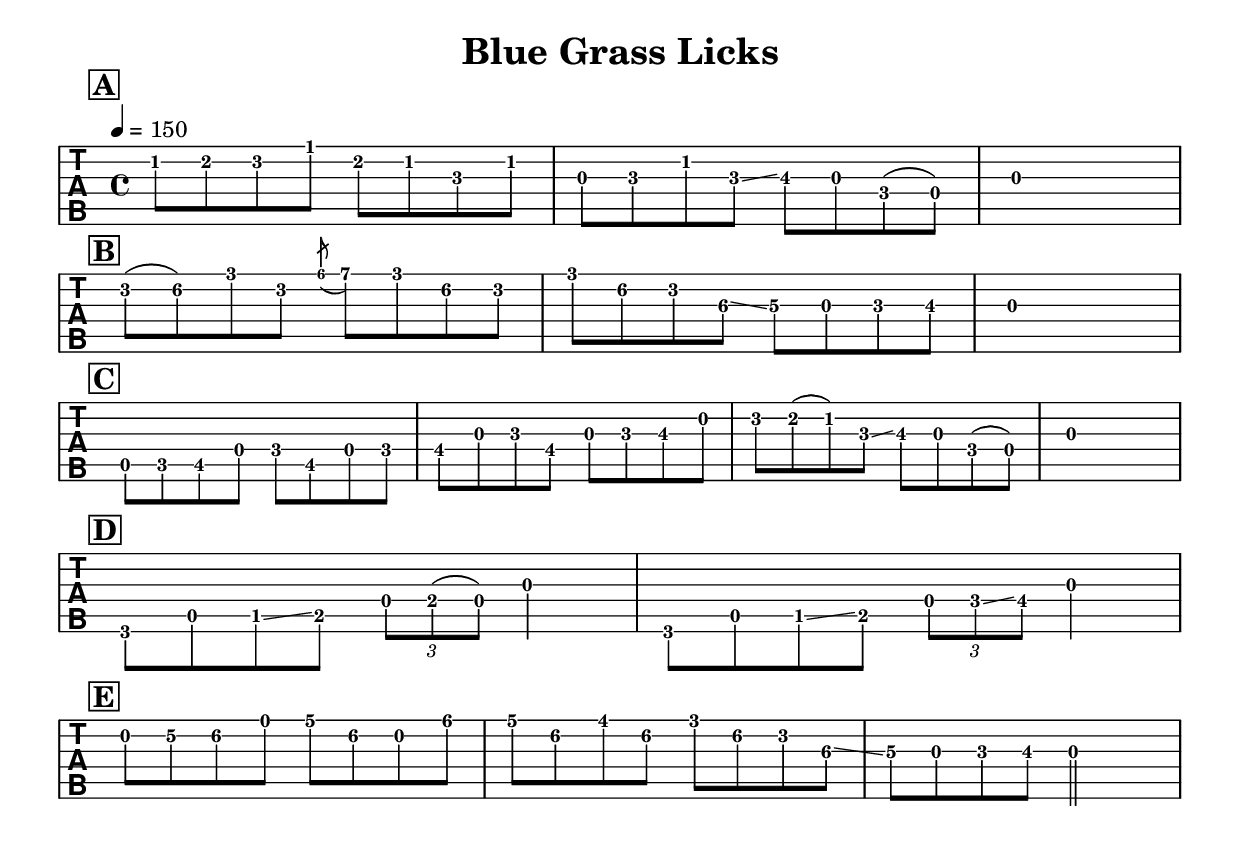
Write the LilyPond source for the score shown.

%
%
%
\version "2.23.2"
\include "english.ly"
\include "articulate.ly"
\header {
  title = "Blue Grass Licks"
  subtitle = ""
  composer = ""
}

\layout {
  \context {
    \Score
    \omit BarNumber

  }
  indent = 0.0
  \override Voice.StringNumber.stencil = ##f
}

\include "predefined-guitar-fretboards.ly"

chord_music = {
  \time 4/4
  \chordmode  {
    
  }
}

music = {
  \clef moderntab
  \key g \major
  \time 4/4
  \stemDown
  \relative c' {
    \override Score.RehearsalMark.stencil =
    #(make-stencil-boxer 0.15 0.3 ly:text-interface::print)
    \override Beam.concaveness = #10000
    \set TabStaff.minimumFret = #0
    
    \mark \default
    c8 cs d f cs c as c g as c as \glissando b\3 g f( d) | g1 | 
    \break
    \mark \default
    \set TabStaff.minimumFret = #3
    d'8( f\2) g d \acciaccatura as' b g f d g f d cs \glissando c g as b\3 | g1 |
    \break 
    \mark \default
    \set TabStaff.minimumFret = #0
    a,8 c cs d f cs d f fs g as fs g as b\3 b d cs( c) as \glissando b\3 g f( d) | g1 |
    \break 
    \mark \default
    \set TabStaff.minimumFret = #0
    g,8 a as \glissando b8  \tuplet 3/2 { d e( d)}  g4 |
    g,8 a as \glissando b \tuplet 3/2 { d f \glissando fs}  g4 |
    \break
    \mark \default
    \set TabStaff.minimumFret = #3
    b8 e\2 f e a f b, as' a f gs f g f d cs \glissando c g as b\3 g2 |
    
  }
}


<<
  \new ChordNames {
    \chord_music
  }

  \new TabStaff  {
    \tabFullNotation
    \clef moderntab
    \tempo  4 = 150

    \music
  }
>>

\score {
  \new Staff \with {midiInstrument = "acoustic guitar (nylon)"}
  \unfoldRepeats \articulate
  \music
  \midi {
    \tempo 4 = 150
  }
}


